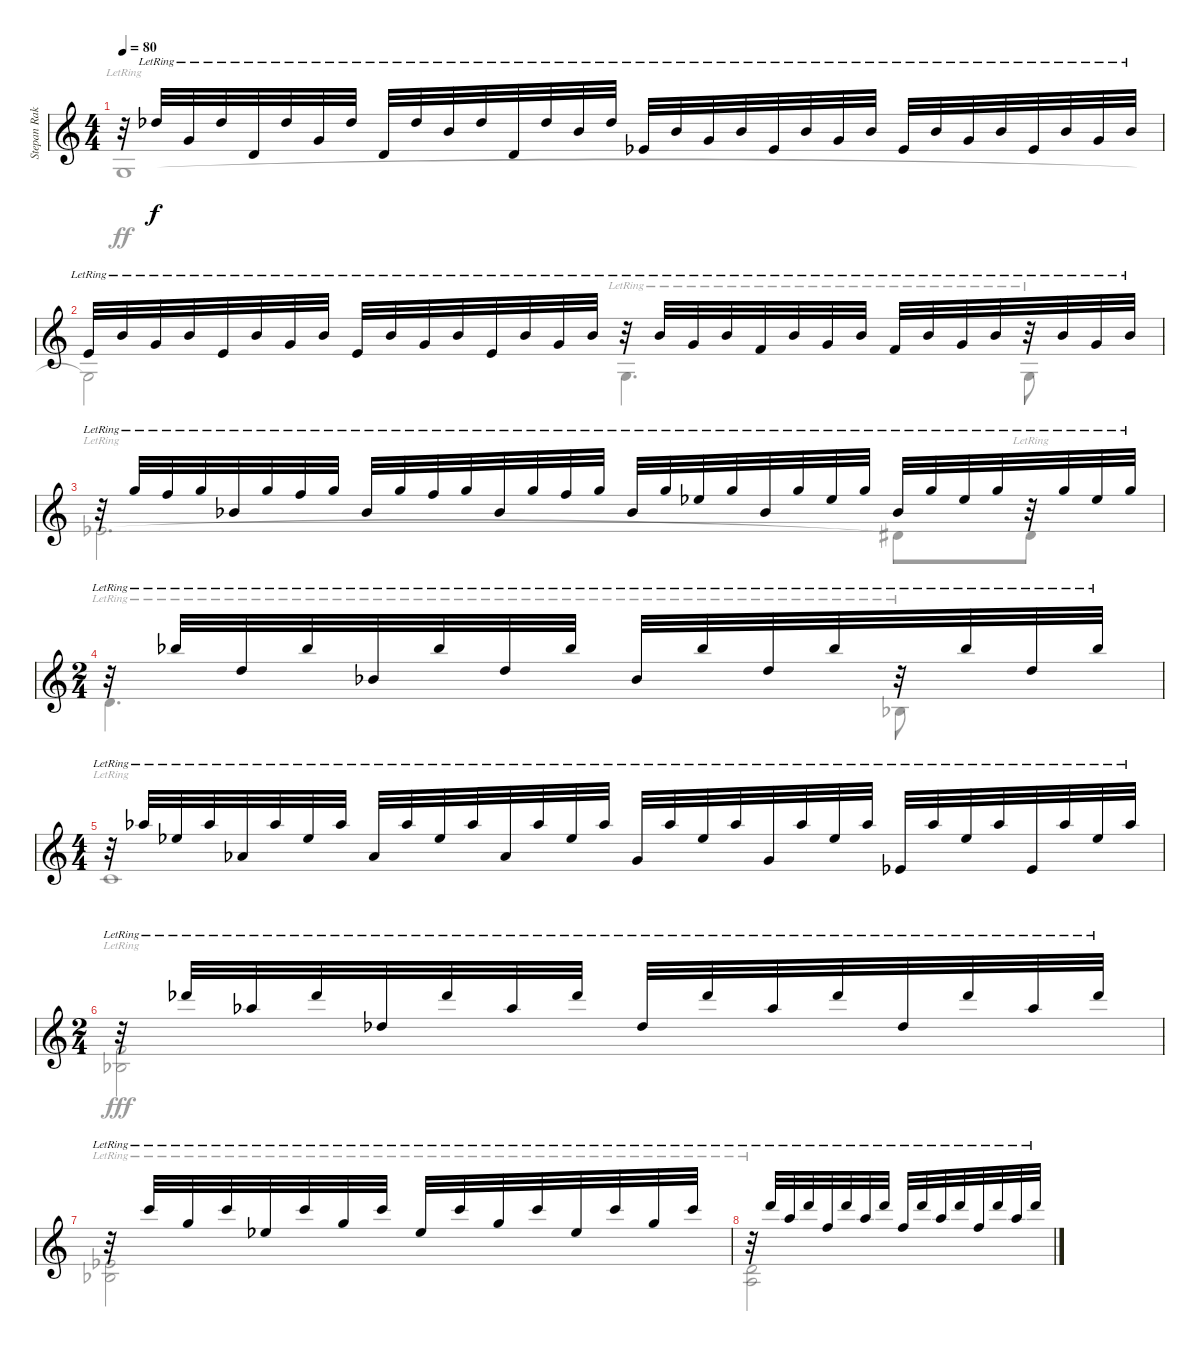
\track ("Stepan Rak" "Stepan Rak") {instrument acousticguitarnylon}
\staff {score}
\tuning (E4 B3 G3 D3 A2 E2) {hide}
\voice
\ts (4 4)
\tempo 80
\clef g2
\ks c
r.32{dy f} 2.2{lr acc b}.32 0.3{lr}.32 2.2{lr acc b}.32 0.4{lr}.32 2.2{lr acc b}.32 0.3{lr}.32 2.2{lr acc b}.32 0.4{lr}.32 2.2{lr acc b}.32 4.3{lr}.32 2.2{lr acc b}.32 0.4{lr}.32 2.2{lr acc b}.32 4.3{lr}.32 2.2{lr acc b}.32 1.4{lr acc b}.32 0.2{lr}.32 0.3{lr}.32 0.2{lr}.32 1.4{lr acc b}.32 0.2{lr}.32 0.3{lr}.32 0.2{lr}.32 1.4{lr acc b}.32 0.2{lr}.32 0.3{lr}.32 0.2{lr}.32 1.4{lr acc b}.32 0.2{lr}.32 0.3{lr}.32 0.2{lr}.32 |
2.4{lr}.32 0.2{lr}.32 0.3{lr}.32 0.2{lr}.32 2.4{lr}.32 0.2{lr}.32 0.3{lr}.32 0.2{lr}.32 2.4{lr}.32 0.2{lr}.32 0.3{lr}.32 0.2{lr}.32 2.4{lr}.32 0.2{lr}.32 0.3{lr}.32 0.2{lr}.32 r.32 0.2{lr}.32 0.3{lr}.32 0.2{lr}.32 3.4{lr}.32 0.2{lr}.32 0.3{lr}.32 0.2{lr}.32 3.4{lr}.32 0.2{lr}.32 0.3{lr}.32 0.2{lr}.32 r.32 0.2{lr}.32 0.3{lr}.32 0.2{lr}.32 |
r.32 3.1{lr}.32 6.2{lr}.32 3.1{lr}.32 3.3{lr acc b}.32 3.1{lr}.32 6.2{lr}.32 3.1{lr}.32 3.3{lr acc b}.32 3.1{lr}.32 6.2{lr}.32 3.1{lr}.32 3.3{lr acc b}.32 3.1{lr}.32 6.2{lr}.32 3.1{lr}.32 3.3{lr acc b}.32 3.1{lr}.32 4.2{lr acc b}.32 3.1{lr}.32 3.3{lr acc b}.32 3.1{lr}.32 4.2{lr acc b}.32 3.1{lr}.32 3.3{lr acc b}.32 3.1{lr}.32 4.2{lr acc b}.32 3.1{lr}.32 r.32 3.1{lr}.32 4.2{lr acc b}.32 3.1{lr}.32 |
\ts (2 4)
r.32 6.1{lr acc b}.32 3.2{lr}.32 6.1{lr acc b}.32 3.3{lr acc b}.32 6.1{lr acc b}.32 3.2{lr}.32 6.1{lr acc b}.32 3.3{lr acc b}.32 6.1{lr acc b}.32 3.2{lr}.32 6.1{lr acc b}.32 r.32 6.1{lr acc b}.32 3.2{lr}.32 6.1{lr acc b}.32 |
\ts (4 4)
r.32 4.1{lr acc b}.32 4.2{lr acc b}.32 4.1{lr acc b}.32 1.3{lr acc b}.32 4.1{lr acc b}.32 4.2{lr acc b}.32 4.1{lr acc b}.32 1.3{lr acc b}.32 4.1{lr acc b}.32 4.2{lr acc b}.32 4.1{lr acc b}.32 1.3{lr acc b}.32 4.1{lr acc b}.32 4.2{lr acc b}.32 4.1{lr acc b}.32 0.3{lr}.32 4.1{lr acc b}.32 4.2{lr acc b}.32 4.1{lr acc b}.32 0.3{lr}.32 4.1{lr acc b}.32 4.2{lr acc b}.32 4.1{lr acc b}.32 1.4{lr acc b}.32 4.1{lr acc b}.32 4.2{lr acc b}.32 4.1{lr acc b}.32 1.4{lr acc b}.32 4.1{lr acc b}.32 4.2{lr acc b}.32 4.1{lr acc b}.32 |
\ts (2 4)
r.32 9.1{lr acc b}.32 9.2{lr acc b}.32 9.1{lr acc b}.32 6.3{lr acc b}.32 9.1{lr acc b}.32 9.2{lr acc b}.32 9.1{lr acc b}.32 6.3{lr acc b}.32 9.1{lr acc b}.32 9.2{lr acc b}.32 9.1{lr acc b}.32 6.3{lr acc b}.32 9.1{lr acc b}.32 9.2{lr acc b}.32 9.1{lr acc b}.32 |
r.32 8.1{lr}.32 8.2{lr}.32 8.1{lr}.32 8.3{lr acc b}.32 8.1{lr}.32 8.2{lr}.32 8.1{lr}.32 8.3{lr acc b}.32 8.1{lr}.32 8.2{lr}.32 8.1{lr}.32 8.3{lr acc b}.32 8.1{lr}.32 8.2{lr}.32 8.1{lr}.32 |
r.32 10.1{lr}.32 10.2{lr}.32 10.1{lr}.32 10.3{lr}.32 10.1{lr}.32 10.2{lr}.32 10.1{lr}.32 10.3{lr}.32 10.1{lr}.32 10.2{lr}.32 10.1{lr}.32 10.3{lr}.32 10.1{lr}.32 10.2{lr}.32 10.1{lr}.32
\voice
\clef g2
\ottava regular
\simile none
\ks c
3.6{lr}.1{dy ff} |
3.6{t}.2 3.6{lr}.4{d} 3.6{lr}.8 |
6.5{lr acc b}.2{d} 6.5{t}.8 6.5{lr}.8 |
0.4{lr}.4{d} 6.6{lr acc b}.8 |
3.5{lr}.1 |
(8.5{lr} 6.6{lr acc b}).2{dy fff} |
(6.5{lr acc b} 6.6{lr acc b}).2 |
(0.4{lr} 0.5{lr}).2
